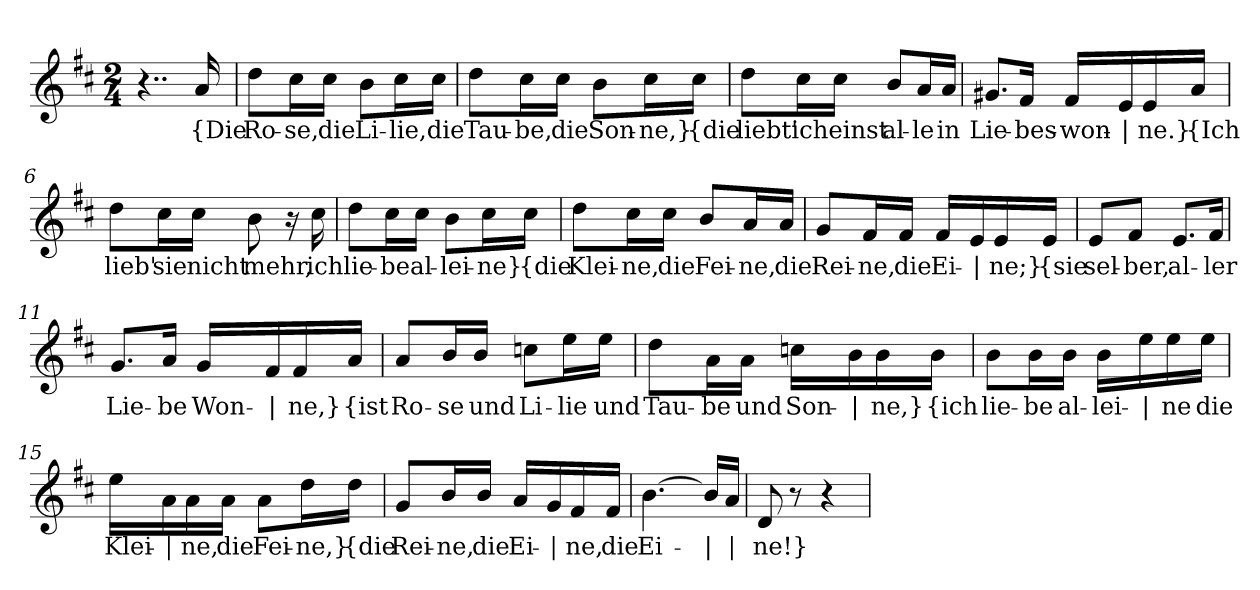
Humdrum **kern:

**kern	**text
*part1	*part1
*staff1	*staff1
*clefG2	*
*k[f#c#]	*
*M2/4	*
=1	=1
4..r	.
!	!LO:LY:b
16a/	{Die
=2	=2
!	!LO:LY:b
8dd\L	Ro-
!	!LO:LY:b
16cc#\L	-se,
!	!LO:LY:b
16cc#\JJ	die
!	!LO:LY:b
8b\L	Li-
!	!LO:LY:b
16cc#\L	-lie,
!	!LO:LY:b
16cc#\JJ	die
=3	=3
!	!LO:LY:b
8dd\L	Tau-
!	!LO:LY:b
16cc#\L	-be,
!	!LO:LY:b
16cc#\JJ	die
!	!LO:LY:b
8b\L	Son-
!	!LO:LY:b
16cc#\L	-ne,}
!	!LO:LY:b
16cc#\JJ	{die
=4	=4
!	!LO:LY:b
8dd\L	liebt'
!	!LO:LY:b
16cc#\L	ich
!	!LO:LY:b
16cc#\JJ	einst
!	!LO:LY:b
8b/L	al-
!	!LO:LY:b
16a/L	-le
!	!LO:LY:b
16a/JJ	in
!!LO:LB:g=z
=5	=5
!	!LO:LY:b
8.g#X/L	Lie-
!	!LO:LY:b
16f#/Jk	-bes-
!	!LO:LY:b
16f#/LL	-won-
!	!LO:LY:b
16e/	|
!	!LO:LY:b
16e/	-ne.}
!	!LO:LY:b
16a/JJ	{Ich
=6	=6
!	!LO:LY:b
8dd\L	lieb'
!	!LO:LY:b
16cc#\L	sie
!	!LO:LY:b
16cc#\JJ	nicht
!	!LO:LY:b
8b\	mehr,
16r	.
!	!LO:LY:b
16cc#\	ich
=7	=7
!	!LO:LY:b
8dd\L	lie-
!	!LO:LY:b
16cc#\L	-be
!	!LO:LY:b
16cc#\JJ	al-
!	!LO:LY:b
8b\L	-lei-
!	!LO:LY:b
16cc#\L	-ne}
!	!LO:LY:b
16cc#\JJ	{die
=8	=8
!	!LO:LY:b
8dd\L	Klei-
!	!LO:LY:b
16cc#\L	-ne,
!	!LO:LY:b
16cc#\JJ	die
!	!LO:LY:b
8b/L	Fei-
!	!LO:LY:b
16a/L	-ne,
!	!LO:LY:b
16a/JJ	die
!!LO:LB:g=z
=9	=9
!	!LO:LY:b
8g/L	Rei-
!	!LO:LY:b
16f#/L	-ne,
!	!LO:LY:b
16f#/JJ	die
!	!LO:LY:b
16f#/LL	Ei-
!	!LO:LY:b
16e/	|
!	!LO:LY:b
16e/	-ne;}
!	!LO:LY:b
16e/JJ	{sie
=10	=10
!	!LO:LY:b
8e/L	sel-
!	!LO:LY:b
8f#/J	-ber,
!	!LO:LY:b
8.e/L	al-
!	!LO:LY:b
16f#/Jk	-ler
=11	=11
!	!LO:LY:b
8.g/L	Lie-
!	!LO:LY:b
16a/Jk	-be
!	!LO:LY:b
16g/LL	Won-
!	!LO:LY:b
16f#/	|
!	!LO:LY:b
16f#/	-ne,}
!	!LO:LY:b
16a/JJ	{ist
=12	=12
!	!LO:LY:b
8a/L	Ro-
!	!LO:LY:b
16b/L	-se
!	!LO:LY:b
16b/JJ	und
!	!LO:LY:b
8ccn\L	Li-
!	!LO:LY:b
16ee\L	-lie
!	!LO:LY:b
16ee\JJ	und
!!LO:LB:g=z
=13	=13
!	!LO:LY:b
8dd\L	Tau-
!	!LO:LY:b
16a\L	-be
!	!LO:LY:b
16a\JJ	und
!	!LO:LY:b
16ccn\LL	Son-
!	!LO:LY:b
16b\	|
!	!LO:LY:b
16b\	-ne,}
!	!LO:LY:b
16b\JJ	{ich
=14	=14
!	!LO:LY:b
8b\L	lie-
!	!LO:LY:b
16b\L	-be
!	!LO:LY:b
16b\JJ	al-
!	!LO:LY:b
16b\LL	-lei-
!	!LO:LY:b
16ee\	|
!	!LO:LY:b
16ee\	-ne
!	!LO:LY:b
16ee\JJ	die
=15	=15
!	!LO:LY:b
16ee\LL	Klei-
!	!LO:LY:b
16a\	|
!	!LO:LY:b
16a\	-ne,
!	!LO:LY:b
16a\JJ	die
!	!LO:LY:b
8a\L	Fei-
!	!LO:LY:b
16dd\L	-ne,}
!	!LO:LY:b
16dd\JJ	{die
=16	=16
!	!LO:LY:b
8g/L	Rei-
!	!LO:LY:b
16b/L	-ne,
!	!LO:LY:b
16b/JJ	die
!	!LO:LY:b
16a/LL	Ei-
!	!LO:LY:b
16g/	|
!	!LO:LY:b
16f#/	-ne,
!	!LO:LY:b
16f#/JJ	die
!!LO:LB:g=z
=17	=17
!	!LO:LY:b
[4.b\	Ei-
!	!LO:LY:b
16b/LL]	|
!	!LO:LY:b
16a/JJ	|
=18	=18
!	!LO:LY:b
8d/	-ne!}
8r	.
4r	.
=	=
*-	*-
